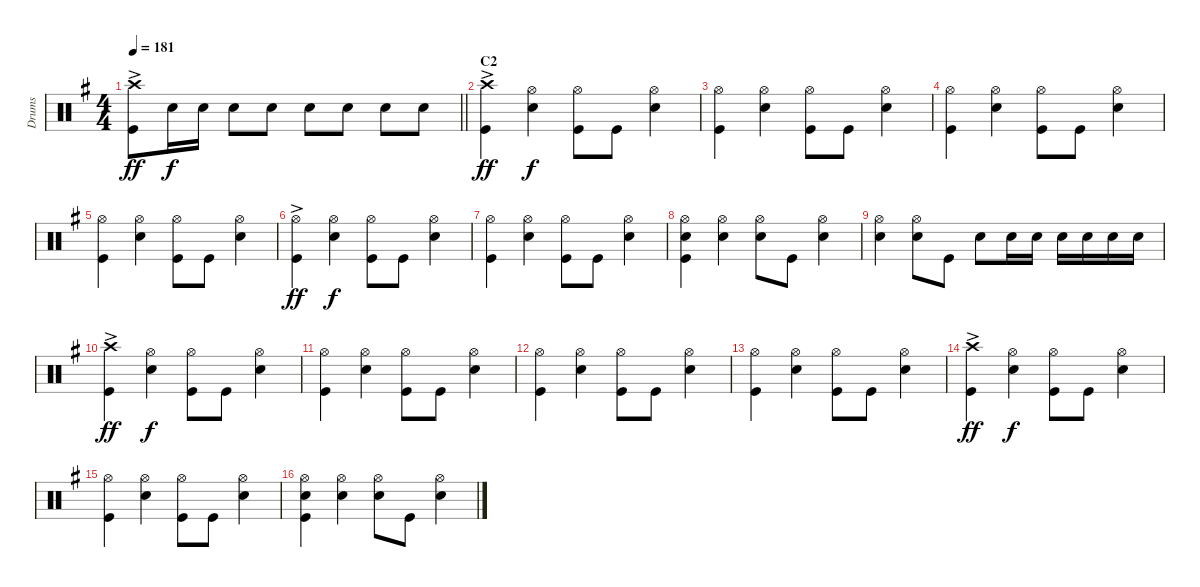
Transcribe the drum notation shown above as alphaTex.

\track ("Drums" "Drums") {instrument percussion}
\staff {score}
\articulation defaults
\ts (4 4)
\tempo 181
\clef neutral
\barLineRight lightlight
\ks g
("Crash high (hit)"{ac} "Kick (hit)").8{dy ff} "Snare (hit) 2".16{dy f} "Snare (hit) 2".16 "Snare (hit) 2".8 "Snare (hit) 2".8 "Snare (hit) 2".8 "Snare (hit) 2".8 "Snare (hit) 2".8 "Snare (hit) 2".8 |
\section ("" "C2")
("Kick (hit)" "Crash high (hit)"{ac}).4{dy ff} ("Hi-Hat (open)" "Snare (hit) 2").4{dy f} ("Kick (hit)" "Hi-Hat (open)").8 "Kick (hit)".8 ("Snare (hit) 2" "Hi-Hat (open)").4 |
("Kick (hit)" "Hi-Hat (open)").4 ("Hi-Hat (open)" "Snare (hit) 2").4 ("Kick (hit)" "Hi-Hat (open)").8 "Kick (hit)".8 ("Snare (hit) 2" "Hi-Hat (open)").4 |
("Kick (hit)" "Hi-Hat (open)").4 ("Hi-Hat (open)" "Snare (hit) 2").4 ("Kick (hit)" "Hi-Hat (open)").8 "Kick (hit)".8 ("Snare (hit) 2" "Hi-Hat (open)").4 |
("Kick (hit)" "Hi-Hat (open)").4 ("Hi-Hat (open)" "Snare (hit) 2").4 ("Kick (hit)" "Hi-Hat (open)").8 "Kick (hit)".8 ("Snare (hit) 2" "Hi-Hat (open)").4 |
("Kick (hit)" "Hi-Hat (open)"{ac}).4{dy ff} ("Hi-Hat (open)" "Snare (hit) 2").4{dy f} ("Kick (hit)" "Hi-Hat (open)").8 "Kick (hit)".8 ("Snare (hit) 2" "Hi-Hat (open)").4 |
("Kick (hit)" "Hi-Hat (open)").4 ("Hi-Hat (open)" "Snare (hit) 2").4 ("Kick (hit)" "Hi-Hat (open)").8 "Kick (hit)".8 ("Snare (hit) 2" "Hi-Hat (open)").4 |
("Kick (hit)" "Hi-Hat (open)" "Snare (hit) 2").4 ("Hi-Hat (open)" "Snare (hit) 2").4 ("Hi-Hat (open)" "Snare (hit) 2").8 "Kick (hit)".8 ("Snare (hit) 2" "Hi-Hat (open)").4 |
("Hi-Hat (open)" "Snare (hit) 2").4 ("Hi-Hat (open)" "Snare (hit) 2").8 "Kick (hit)".8 "Snare (hit) 2".8 "Snare (hit) 2".16 "Snare (hit) 2".16 "Snare (hit) 2".16 "Snare (hit) 2".16 "Snare (hit) 2".16 "Snare (hit) 2".16 |
("Kick (hit)" "Crash high (hit)"{ac}).4{dy ff} ("Hi-Hat (open)" "Snare (hit) 2").4{dy f} ("Kick (hit)" "Hi-Hat (open)").8 "Kick (hit)".8 ("Snare (hit) 2" "Hi-Hat (open)").4 |
("Kick (hit)" "Hi-Hat (open)").4 ("Hi-Hat (open)" "Snare (hit) 2").4 ("Kick (hit)" "Hi-Hat (open)").8 "Kick (hit)".8 ("Snare (hit) 2" "Hi-Hat (open)").4 |
("Kick (hit)" "Hi-Hat (open)").4 ("Hi-Hat (open)" "Snare (hit) 2").4 ("Kick (hit)" "Hi-Hat (open)").8 "Kick (hit)".8 ("Snare (hit) 2" "Hi-Hat (open)").4 |
("Kick (hit)" "Hi-Hat (open)").4 ("Hi-Hat (open)" "Snare (hit) 2").4 ("Kick (hit)" "Hi-Hat (open)").8 "Kick (hit)".8 ("Snare (hit) 2" "Hi-Hat (open)").4 |
("Kick (hit)" "Crash high (hit)"{ac}).4{dy ff} ("Hi-Hat (open)" "Snare (hit) 2").4{dy f} ("Kick (hit)" "Hi-Hat (open)").8 "Kick (hit)".8 ("Snare (hit) 2" "Hi-Hat (open)").4 |
("Kick (hit)" "Hi-Hat (open)").4 ("Hi-Hat (open)" "Snare (hit) 2").4 ("Kick (hit)" "Hi-Hat (open)").8 "Kick (hit)".8 ("Snare (hit) 2" "Hi-Hat (open)").4 |
("Kick (hit)" "Hi-Hat (open)" "Snare (hit) 2").4 ("Hi-Hat (open)" "Snare (hit) 2").4 ("Hi-Hat (open)" "Snare (hit) 2").8 "Kick (hit)".8 ("Snare (hit) 2" "Hi-Hat (open)").4
